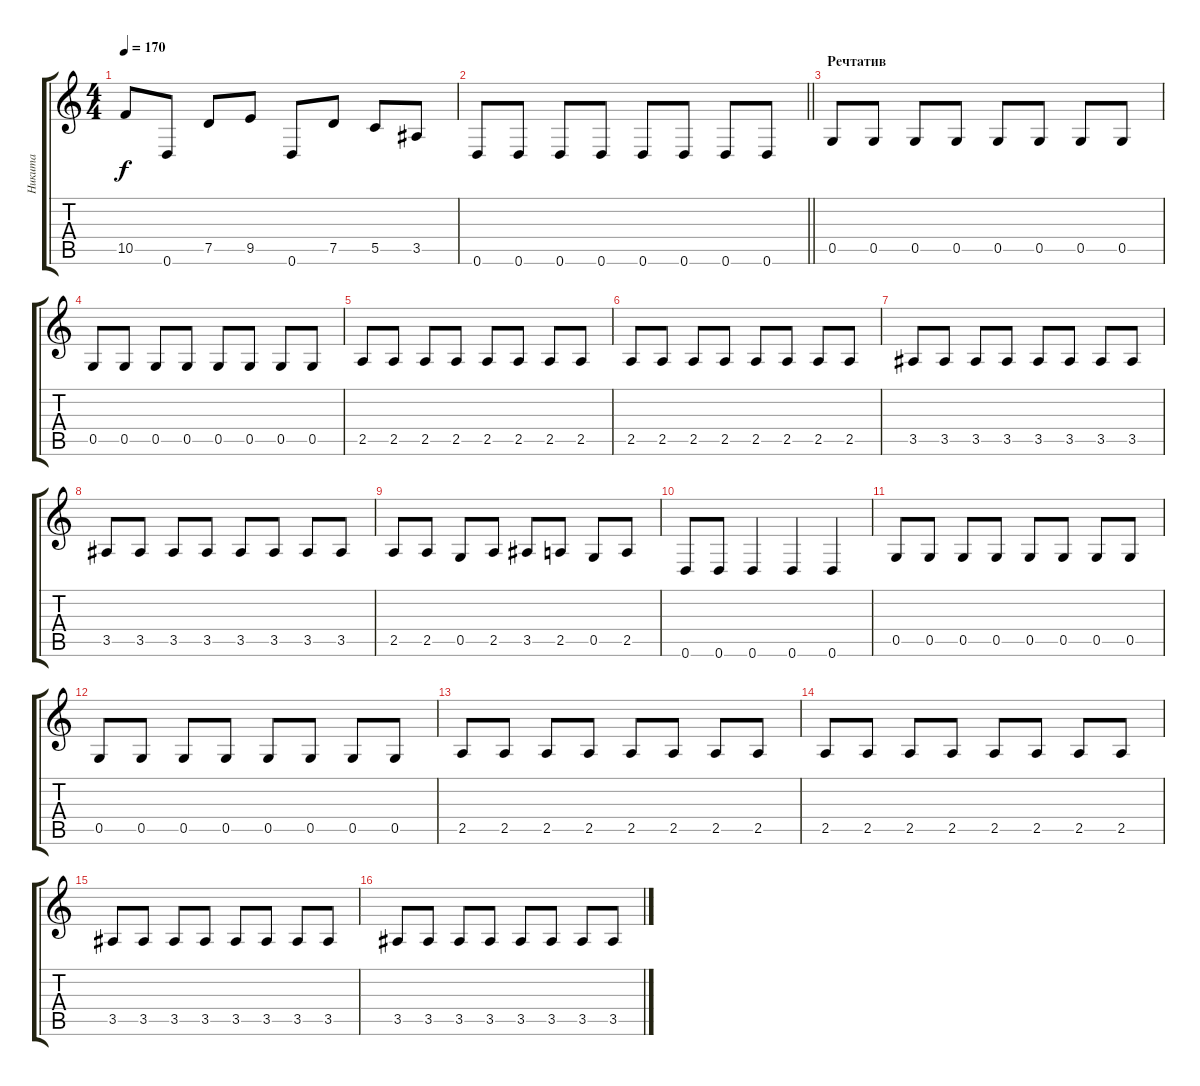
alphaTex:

\track ("Никита" "Никита") {instrument distortionguitar}
\staff {score tabs}
\tuning (D4 A3 F3 C3 G2 D2) {hide}
\ts (4 4)
\tempo 170
\clef g2
\ks c
10.5.8{dy f} 0.6.8 7.5.8 9.5.8 0.6.8 7.5.8 5.5.8 3.5.8 |
\barLineRight lightlight
0.6.8 0.6.8 0.6.8 0.6.8 0.6.8 0.6.8 0.6.8 0.6.8 |
\section ("" "Речтатив")
0.5.8 0.5.8 0.5.8 0.5.8 0.5.8 0.5.8 0.5.8 0.5.8 |
0.5.8 0.5.8 0.5.8 0.5.8 0.5.8 0.5.8 0.5.8 0.5.8 |
2.5.8 2.5.8 2.5.8 2.5.8 2.5.8 2.5.8 2.5.8 2.5.8 |
2.5.8 2.5.8 2.5.8 2.5.8 2.5.8 2.5.8 2.5.8 2.5.8 |
3.5.8 3.5.8 3.5.8 3.5.8 3.5.8 3.5.8 3.5.8 3.5.8 |
3.5.8 3.5.8 3.5.8 3.5.8 3.5.8 3.5.8 3.5.8 3.5.8 |
2.5.8 2.5.8 0.5.8 2.5.8 3.5.8 2.5.8 0.5.8 2.5.8 |
0.6.8 0.6.8 0.6.4 0.6.4 0.6.4 |
0.5.8 0.5.8 0.5.8 0.5.8 0.5.8 0.5.8 0.5.8 0.5.8 |
0.5.8 0.5.8 0.5.8 0.5.8 0.5.8 0.5.8 0.5.8 0.5.8 |
2.5.8 2.5.8 2.5.8 2.5.8 2.5.8 2.5.8 2.5.8 2.5.8 |
2.5.8 2.5.8 2.5.8 2.5.8 2.5.8 2.5.8 2.5.8 2.5.8 |
3.5.8 3.5.8 3.5.8 3.5.8 3.5.8 3.5.8 3.5.8 3.5.8 |
3.5.8 3.5.8 3.5.8 3.5.8 3.5.8 3.5.8 3.5.8 3.5.8
